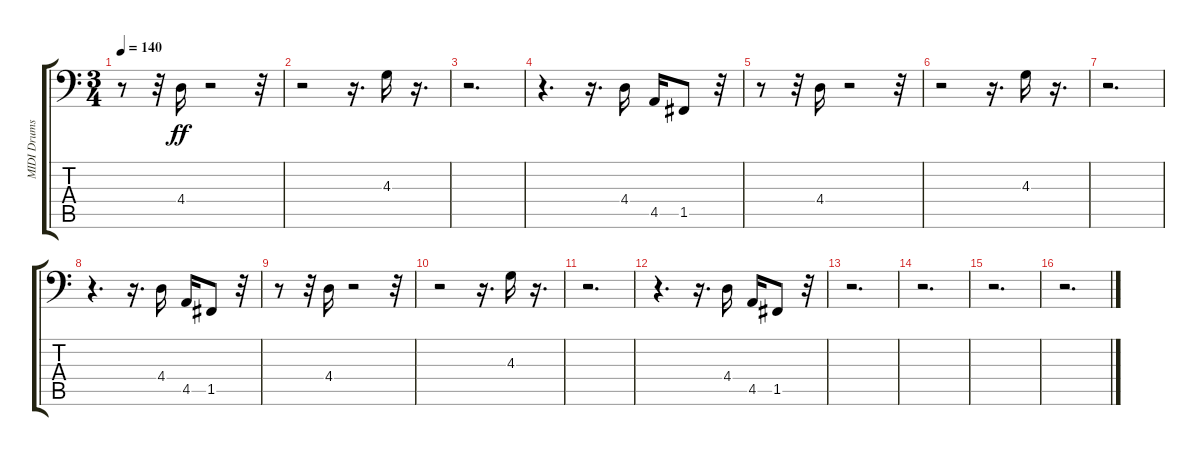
\track ("MIDI Drums #2" "MIDI Drums") {instrument melodictom}
\staff {score tabs}
\tuning (C4 G3 Eb3 Bb2 F2 Bb1) {hide}
\ts (3 4)
\tempo 140
\clef f4
\ks c
r.8{dy ff} r.32 4.4.16 r.2 r.32 |
r.2 r.16{d} 4.3.16 r.16{d} |
r.2{d} |
r.4{d} r.16{d} 4.4.16 4.5.16 1.5.8 r.32 |
r.8 r.32 4.4.16 r.2 r.32 |
r.2 r.16{d} 4.3.16 r.16{d} |
r.2{d} |
r.4{d} r.16{d} 4.4.16 4.5.16 1.5.8 r.32 |
r.8 r.32 4.4.16 r.2 r.32 |
r.2 r.16{d} 4.3.16 r.16{d} |
r.2{d} |
r.4{d} r.16{d} 4.4.16 4.5.16 1.5.8 r.32 |
r.2{d} |
r.2{d} |
r.2{d} |
r.2{d}
